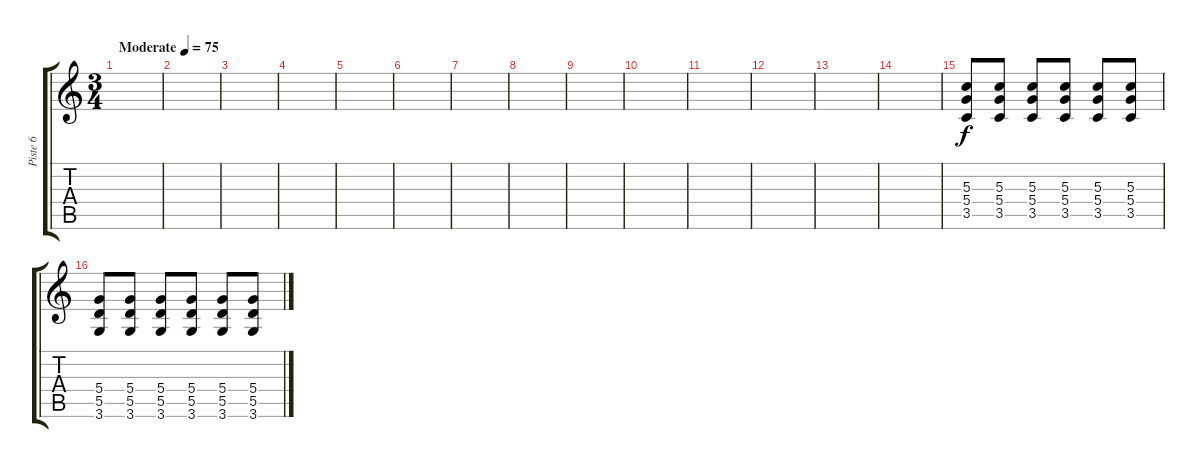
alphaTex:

\track ("Piste 6" "Piste 6") {instrument overdrivenguitar}
\staff {score tabs}
\tuning (E4 B3 G3 D3 A2 E2) {hide}
\ts (3 4)
\tempo (75 "Moderate")
\clef g2
\ks c
|
|
|
|
|
|
|
|
|
|
|
|
|
|
(5.3 5.4 3.5).8 (5.3 5.4 3.5).8 (5.3 5.4 3.5).8 (5.3 5.4 3.5).8 (5.3 5.4 3.5).8 (5.3 5.4 3.5).8 |
(5.4 5.5 3.6).8 (5.4 5.5 3.6).8 (5.4 5.5 3.6).8 (5.4 5.5 3.6).8 (5.4 5.5 3.6).8 (5.4 5.5 3.6).8
